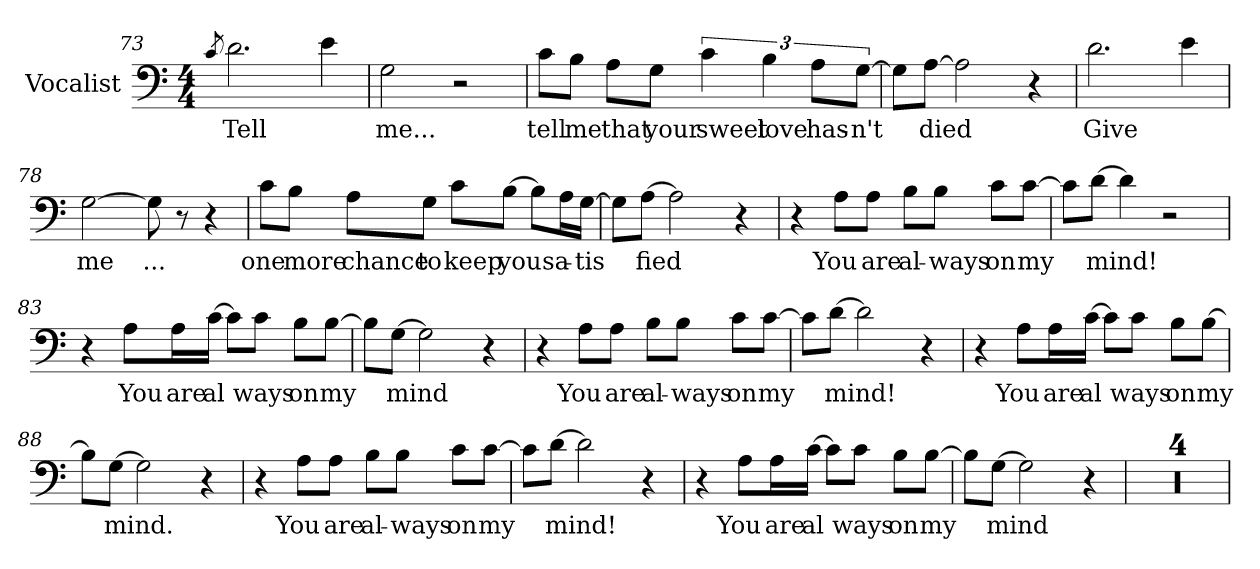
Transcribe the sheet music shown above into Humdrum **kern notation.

**kern	**text
*part1	*part1
*staff1	*staff1
*I"Vocalist	*
*clefF4	*
*M4/4	*
=73	=73
8qc	_
2.d	Tell
4e	_
=74	=74
2G	me...
2r	.
=75	=75
8c\L	tell
8B\J	me
8A\L	that
8G\J	your
6c	sweet
6B	love
12A\L	has-
[12G\J	-n't
=76	=76
8G\L]	_
[8A\J	died
2A]	_
4r	.
=77	=77
2.d	Give
4e	_
=78	=78
[2G	me
8G]	...
8r	.
4r	.
=79	=79
8c\L	one
8B\J	more
8A\L	chance
8G\J	to
8c\L	keep
[8B\J	you
8B\L]	_
16A\L	sa-
[16G\JJ	-tis
=80	=80
8G\L]	_
[8A\J	fied
2A]	_
4r	.
=81	=81
4r	.
8A\L	You
8A\J	are
8B\L	al-
8B\J	-ways
8c\L	on
[8c\J	my
=82	=82
8c\L]	_
[8d\J	mind!
4d]	_
2r	.
=83	=83
4r	.
8A\L	You
16A\L	are
[16c\JJ	al-
8c\L]	_
8c\J	-ways
8B\L	on
[8B\J	my
=84	=84
8B\L]	_
[8G\J	mind
2G]	_
4r	.
=85	=85
4r	.
8A\L	You
8A\J	are
8B\L	al-
8B\J	-ways
8c\L	on
[8c\J	my
=86	=86
8c\L]	_
[8d\J	mind!
2d]	_
4r	.
=87	=87
4r	.
8A\L	You
16A\L	are
[16c\JJ	al
8c\L]	_
8c\J	ways
8B\L	on
[8B\J	my
=88	=88
8B\L]	_
[8G\J	mind.
2G]	_
4r	.
=89	=89
4r	.
8A\L	You
8A\J	are
8B\L	al-
8B\J	-ways
8c\L	on
[8c\J	my
=90	=90
8c\L]	_
[8d\J	mind!
2d]	_
4r	.
=91	=91
4r	.
8A\L	You
16A\L	are
[16c\JJ	al
8c\L]	_
8c\J	ways
8B\L	on
[8B\J	my
=92	=92
8B\L]	_
[8G\J	mind
2G]	_
4r	.
=93	=93
1r	.
=94	=94
1r	.
=95	=95
1r	.
=96	=96
1r	.
=	=
*-	*-
